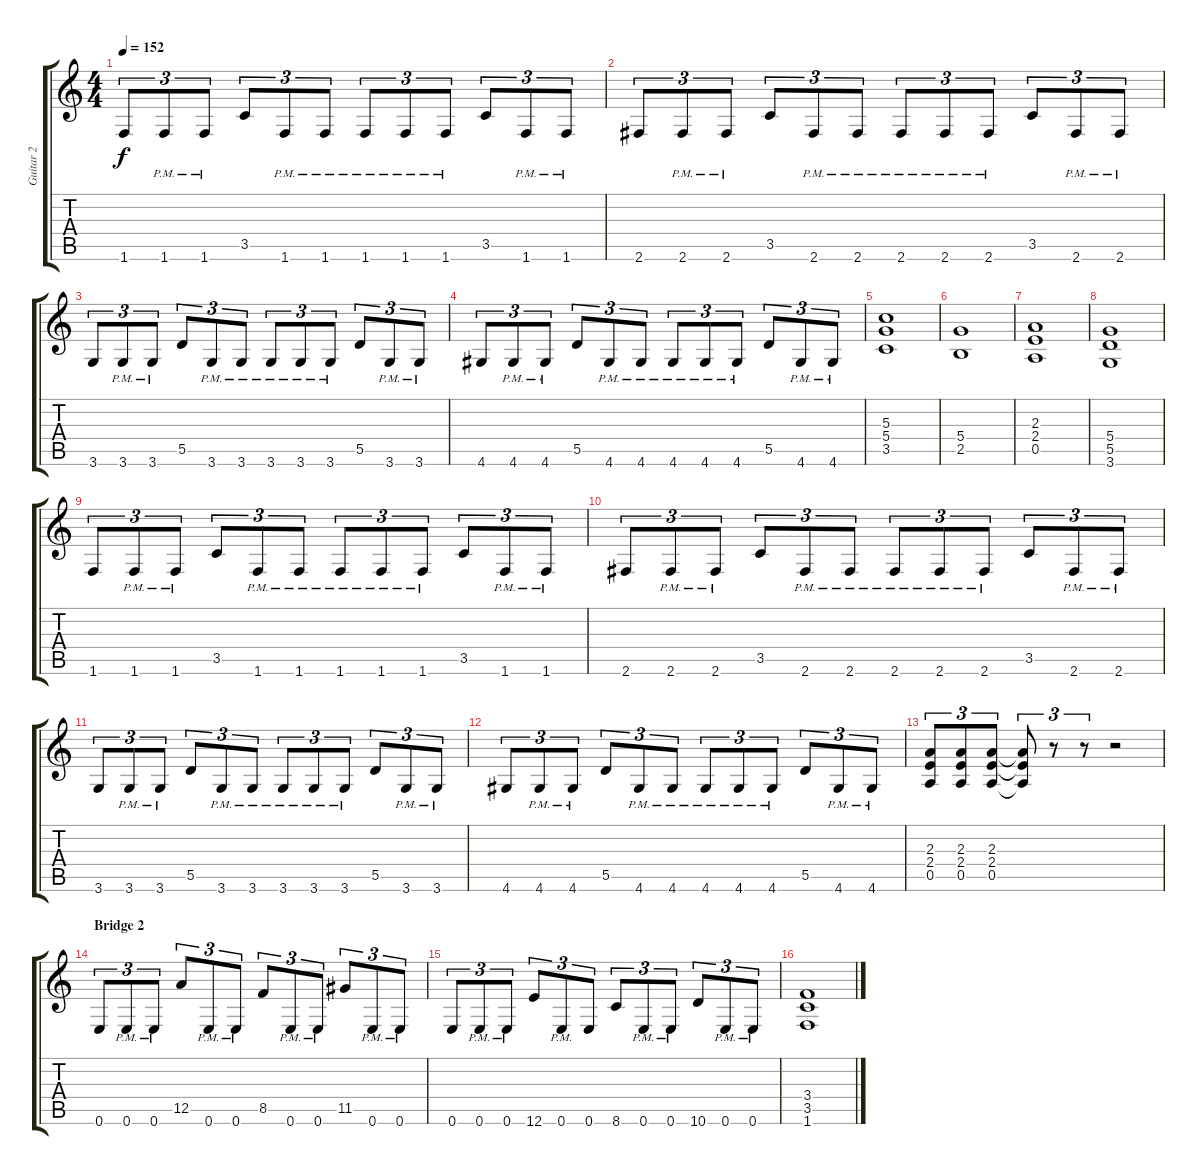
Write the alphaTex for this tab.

\track ("Guitar 2" "Guitar 2") {instrument distortionguitar}
\staff {score tabs}
\tuning (E4 B3 G3 D3 A2 E2) {hide}
\ts (4 4)
\tempo 152
\clef g2
\ks c
1.6.8{tu (3 2) dy f} 1.6{pm}.8{tu (3 2)} 1.6{pm}.8{tu (3 2)} 3.5.8{tu (3 2)} 1.6{pm}.8{tu (3 2)} 1.6{pm}.8{tu (3 2)} 1.6{pm}.8{tu (3 2)} 1.6{pm}.8{tu (3 2)} 1.6{pm}.8{tu (3 2)} 3.5.8{tu (3 2)} 1.6{pm}.8{tu (3 2)} 1.6{pm}.8{tu (3 2)} |
2.6.8{tu (3 2)} 2.6{pm}.8{tu (3 2)} 2.6{pm}.8{tu (3 2)} 3.5.8{tu (3 2)} 2.6{pm}.8{tu (3 2)} 2.6{pm}.8{tu (3 2)} 2.6{pm}.8{tu (3 2)} 2.6{pm}.8{tu (3 2)} 2.6{pm}.8{tu (3 2)} 3.5.8{tu (3 2)} 2.6{pm}.8{tu (3 2)} 2.6{pm}.8{tu (3 2)} |
3.6.8{tu (3 2)} 3.6{pm}.8{tu (3 2)} 3.6{pm}.8{tu (3 2)} 5.5.8{tu (3 2)} 3.6{pm}.8{tu (3 2)} 3.6{pm}.8{tu (3 2)} 3.6{pm}.8{tu (3 2)} 3.6{pm}.8{tu (3 2)} 3.6{pm}.8{tu (3 2)} 5.5.8{tu (3 2)} 3.6{pm}.8{tu (3 2)} 3.6{pm}.8{tu (3 2)} |
4.6.8{tu (3 2)} 4.6{pm}.8{tu (3 2)} 4.6{pm}.8{tu (3 2)} 5.5.8{tu (3 2)} 4.6{pm}.8{tu (3 2)} 4.6{pm}.8{tu (3 2)} 4.6{pm}.8{tu (3 2)} 4.6{pm}.8{tu (3 2)} 4.6{pm}.8{tu (3 2)} 5.5.8{tu (3 2)} 4.6{pm}.8{tu (3 2)} 4.6{pm}.8{tu (3 2)} |
(5.3 5.4 3.5).1 |
(5.4 2.5).1 |
(2.3 2.4 0.5).1 |
(5.4 5.5 3.6).1 |
1.6.8{tu (3 2)} 1.6{pm}.8{tu (3 2)} 1.6{pm}.8{tu (3 2)} 3.5.8{tu (3 2)} 1.6{pm}.8{tu (3 2)} 1.6{pm}.8{tu (3 2)} 1.6{pm}.8{tu (3 2)} 1.6{pm}.8{tu (3 2)} 1.6{pm}.8{tu (3 2)} 3.5.8{tu (3 2)} 1.6{pm}.8{tu (3 2)} 1.6{pm}.8{tu (3 2)} |
2.6.8{tu (3 2)} 2.6{pm}.8{tu (3 2)} 2.6{pm}.8{tu (3 2)} 3.5.8{tu (3 2)} 2.6{pm}.8{tu (3 2)} 2.6{pm}.8{tu (3 2)} 2.6{pm}.8{tu (3 2)} 2.6{pm}.8{tu (3 2)} 2.6{pm}.8{tu (3 2)} 3.5.8{tu (3 2)} 2.6{pm}.8{tu (3 2)} 2.6{pm}.8{tu (3 2)} |
3.6.8{tu (3 2)} 3.6{pm}.8{tu (3 2)} 3.6{pm}.8{tu (3 2)} 5.5.8{tu (3 2)} 3.6{pm}.8{tu (3 2)} 3.6{pm}.8{tu (3 2)} 3.6{pm}.8{tu (3 2)} 3.6{pm}.8{tu (3 2)} 3.6{pm}.8{tu (3 2)} 5.5.8{tu (3 2)} 3.6{pm}.8{tu (3 2)} 3.6{pm}.8{tu (3 2)} |
4.6.8{tu (3 2)} 4.6{pm}.8{tu (3 2)} 4.6{pm}.8{tu (3 2)} 5.5.8{tu (3 2)} 4.6{pm}.8{tu (3 2)} 4.6{pm}.8{tu (3 2)} 4.6{pm}.8{tu (3 2)} 4.6{pm}.8{tu (3 2)} 4.6{pm}.8{tu (3 2)} 5.5.8{tu (3 2)} 4.6{pm}.8{tu (3 2)} 4.6{pm}.8{tu (3 2)} |
(2.3 2.4 0.5).8{tu (3 2)} (2.3 2.4 0.5).8{tu (3 2)} (2.3 2.4 0.5).8{tu (3 2)} (2.3{t} 2.4{t} 0.5{t}).8{tu (3 2)} r.8{tu (3 2)} r.8{tu (3 2)} r.2 |
\section ("" "Bridge 2")
0.6.8{tu (3 2)} 0.6{pm}.8{tu (3 2)} 0.6{pm}.8{tu (3 2)} 12.5.8{tu (3 2)} 0.6{pm}.8{tu (3 2)} 0.6{pm}.8{tu (3 2)} 8.5.8{tu (3 2)} 0.6{pm}.8{tu (3 2)} 0.6{pm}.8{tu (3 2)} 11.5.8{tu (3 2)} 0.6{pm}.8{tu (3 2)} 0.6{pm}.8{tu (3 2)} |
0.6.8{tu (3 2)} 0.6{pm}.8{tu (3 2)} 0.6{pm}.8{tu (3 2)} 12.6.8{tu (3 2)} 0.6{pm}.8{tu (3 2)} 0.6.8{tu (3 2)} 8.6.8{tu (3 2)} 0.6{pm}.8{tu (3 2)} 0.6{pm}.8{tu (3 2)} 10.6.8{tu (3 2)} 0.6{pm}.8{tu (3 2)} 0.6{pm}.8{tu (3 2)} |
(3.4 3.5 1.6).1
